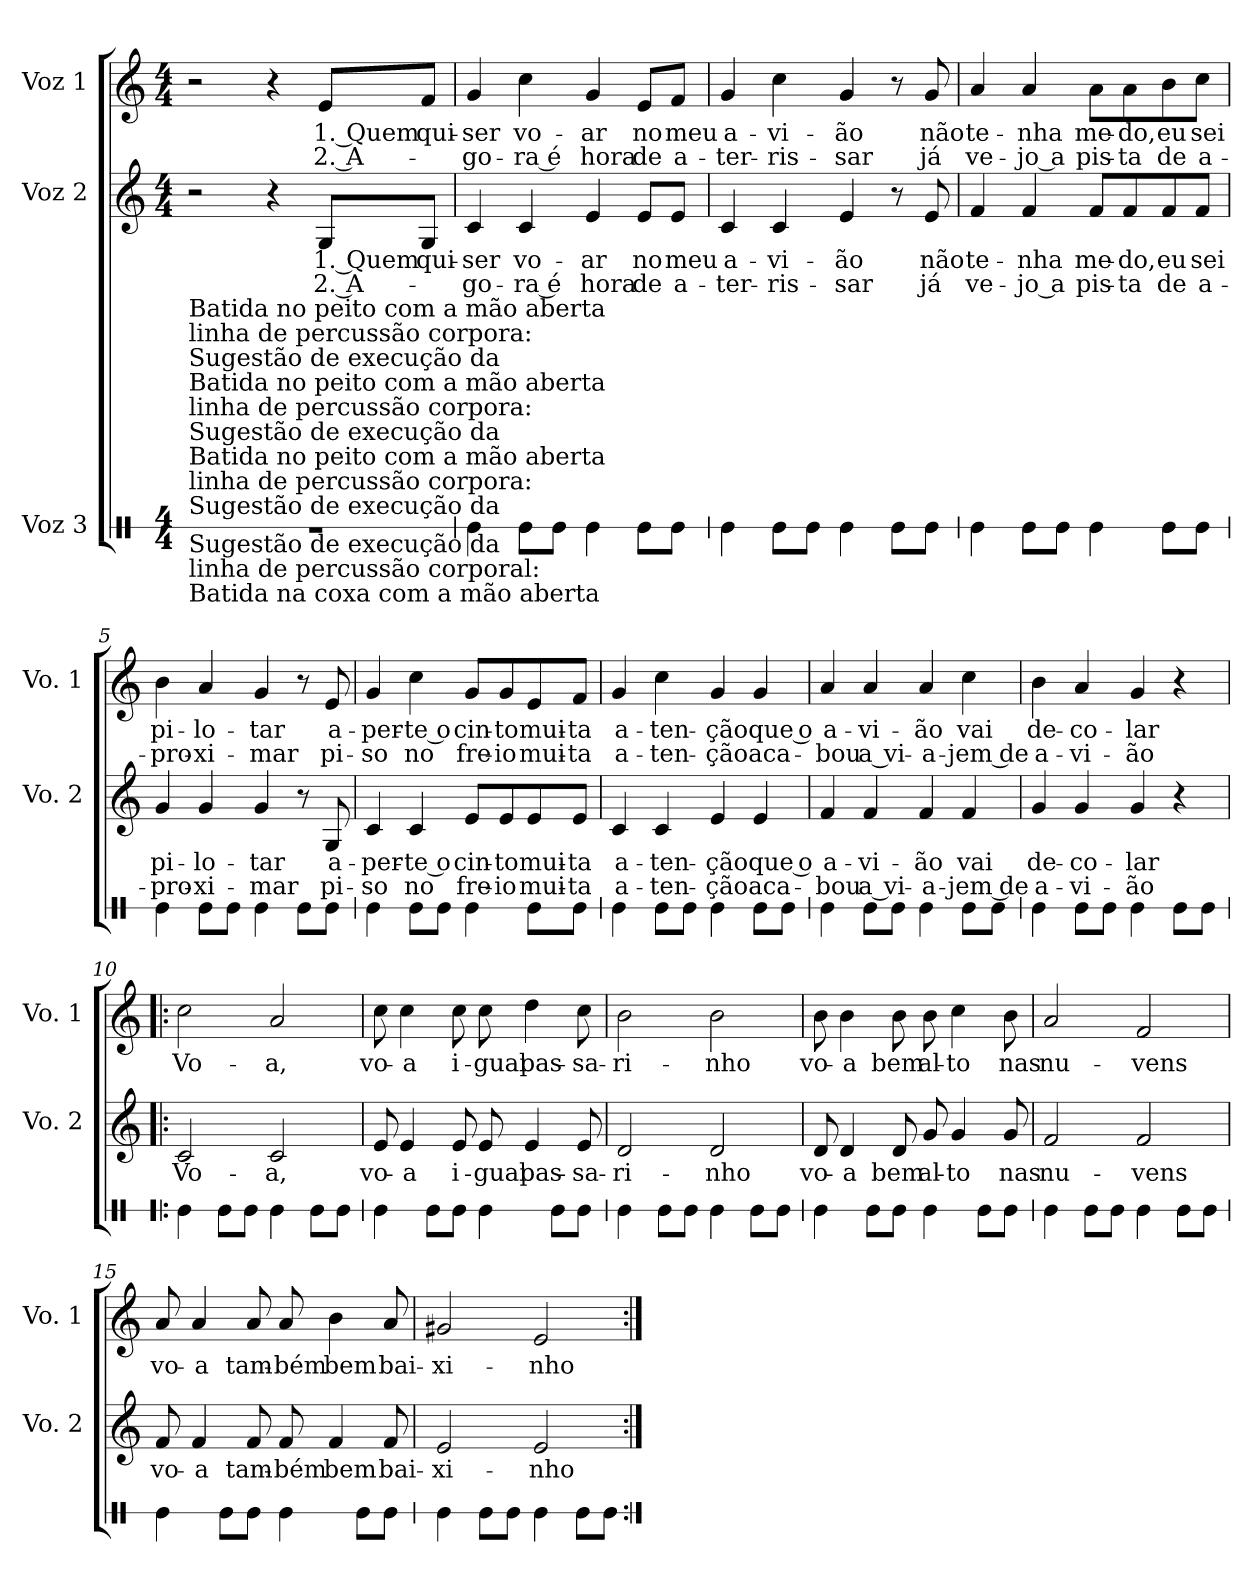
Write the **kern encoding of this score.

**kern	**kern	**text	**text	**kern	**text	**text
*part3	*part2	*part2	*part2	*part1	*part1	*part1
*staff3	*staff2	*staff2	*staff2	*staff1	*staff1	*staff1
*I"Voz 3	*I"Voz 2	*	*	*I"Voz 1	*	*
*	*I'Vo. 2	*	*	*I'Vo. 1	*	*
*stria1	*	*	*	*	*	*
*clefX	*clefG2	*	*	*clefG2	*	*
*k[]	*k[]	*	*	*k[]	*	*
*M4/4	*M4/4	*	*	*M4/4	*	*
*MM110	*MM110	*	*	*MM110	*	*
=1	=1	=1	=1	=1	=1	=1
!LO:TX:a:t=Sugestão de execução da	!	!	!	!	!	!
!LO:TX:a:t=linha de percussão corpora&colon;	!	!	!	!	!	!
!LO:TX:a:t=Batida no peito com a mão aberta	!	!	!	!	!	!
!LO:TX:a:t=Sugestão de execução da	!	!	!	!	!	!
!LO:TX:a:t=linha de percussão corpora&colon;	!	!	!	!	!	!
!LO:TX:a:t=Batida no peito com a mão aberta	!	!	!	!	!	!
!LO:TX:a:t=Sugestão de execução da	!	!	!	!	!	!
!LO:TX:a:t=linha de percussão corpora&colon;	!	!	!	!	!	!
!LO:TX:a:t=Batida no peito com a mão aberta	!	!	!	!	!	!
!LO:TX:b:t=Sugestão de execução da	!	!	!	!	!	!
!LO:TX:b:t=linha de percussão corporal&colon;	!	!	!	!	!	!
!LO:TX:b:t=Batida na coxa com a mão aberta	!	!	!	!	!	!
1r	2r	.	.	2r	.	.
.	4r	.	.	4r	.	.
!	!	!LO:LY:b	!LO:LY:b	!	!LO:LY:b	!LO:LY:b
.	8G/L	1. Quem	2. A-	8e/L	1. Quem	2. A-
!	!	!LO:LY:b	!	!	!LO:LY:b	!
.	8G/J	qui-	.	8f/J	qui-	.
=2	=2	=2	=2	=2	=2	=2
!	!	!LO:LY:b	!LO:LY:b	!	!LO:LY:b	!LO:LY:b
4Re\	4c/	-ser	-go-	4g/	-ser	-go-
!	!	!LO:LY:b	!LO:LY:b	!	!LO:LY:b	!LO:LY:b
8Re\L	4c/	vo-	-ra é	4cc\	vo-	-ra é
8Re\J	.	.	.	.	.	.
!	!	!LO:LY:b	!LO:LY:b	!	!LO:LY:b	!LO:LY:b
4Re\	4e/	-ar	hora	4g/	-ar	hora
!	!	!LO:LY:b	!LO:LY:b	!	!LO:LY:b	!LO:LY:b
8Re\L	8e/L	no	de	8e/L	no	de
!	!	!LO:LY:b	!LO:LY:b	!	!LO:LY:b	!LO:LY:b
8Re\J	8e/J	meu	a-	8f/J	meu	a-
=3	=3	=3	=3	=3	=3	=3
!	!	!LO:LY:b	!LO:LY:b	!	!LO:LY:b	!LO:LY:b
4Re\	4c/	a-	-ter-	4g/	a-	-ter-
!	!	!LO:LY:b	!LO:LY:b	!	!LO:LY:b	!LO:LY:b
8Re\L	4c/	-vi-	-ris-	4cc\	-vi-	-ris-
8Re\J	.	.	.	.	.	.
!	!	!LO:LY:b	!LO:LY:b	!	!LO:LY:b	!LO:LY:b
4Re\	4e/	-ão	-sar	4g/	-ão	-sar
8Re\L	8r	.	.	8r	.	.
!	!	!LO:LY:b	!LO:LY:b	!	!LO:LY:b	!LO:LY:b
8Re\J	8e/	não	já	8g/	não	já
=4	=4	=4	=4	=4	=4	=4
!	!	!LO:LY:b	!LO:LY:b	!	!LO:LY:b	!LO:LY:b
4Re\	4f/	te-	ve-	4a/	te-	ve-
!	!	!LO:LY:b	!LO:LY:b	!	!LO:LY:b	!LO:LY:b
8Re\L	4f/	-nha	-jo a	4a/	-nha	-jo a
8Re\J	.	.	.	.	.	.
!	!	!LO:LY:b	!LO:LY:b	!	!LO:LY:b	!LO:LY:b
4Re\	8f/L	me-	pis-	8a\L	me-	pis-
!	!	!LO:LY:b	!LO:LY:b	!	!LO:LY:b	!LO:LY:b
.	8f/	-do,	-ta	8a\	-do,	-ta
!	!	!LO:LY:b	!LO:LY:b	!	!LO:LY:b	!LO:LY:b
8Re\L	8f/	eu	de	8b\	eu	de
!	!	!LO:LY:b	!LO:LY:b	!	!LO:LY:b	!LO:LY:b
8Re\J	8f/J	sei	a-	8cc\J	sei	a-
=5	=5	=5	=5	=5	=5	=5
!	!	!LO:LY:b	!LO:LY:b	!	!LO:LY:b	!LO:LY:b
4Re\	4g/	pi-	-pro-	4b\	pi-	-pro-
!	!	!LO:LY:b	!LO:LY:b	!	!LO:LY:b	!LO:LY:b
8Re\L	4g/	-lo-	-xi-	4a/	-lo-	-xi-
8Re\J	.	.	.	.	.	.
!	!	!LO:LY:b	!LO:LY:b	!	!LO:LY:b	!LO:LY:b
4Re\	4g/	-tar	-mar	4g/	-tar	-mar
8Re\L	8r	.	.	8r	.	.
!	!	!LO:LY:b	!LO:LY:b	!	!LO:LY:b	!LO:LY:b
8Re\J	8G/	a-	pi-	8e/	a-	pi-
!!LO:LB:g=z
=6	=6	=6	=6	=6	=6	=6
!	!	!LO:LY:b	!LO:LY:b	!	!LO:LY:b	!LO:LY:b
4Re\	4c/	-per-	-so	4g/	-per-	-so
!	!	!LO:LY:b	!LO:LY:b	!	!LO:LY:b	!LO:LY:b
8Re\L	4c/	-te o	no	4cc\	-te o	no
8Re\J	.	.	.	.	.	.
!	!	!LO:LY:b	!LO:LY:b	!	!LO:LY:b	!LO:LY:b
4Re\	8e/L	cin-	fre-	8g/L	cin-	fre-
!	!	!LO:LY:b	!LO:LY:b	!	!LO:LY:b	!LO:LY:b
.	8e/	-to	-io	8g/	-to	-io
!	!	!LO:LY:b	!LO:LY:b	!	!LO:LY:b	!LO:LY:b
8Re\L	8e/	mui-	mui-	8e/	mui-	mui-
!	!	!LO:LY:b	!LO:LY:b	!	!LO:LY:b	!LO:LY:b
8Re\J	8e/J	-ta	-ta	8f/J	-ta	-ta
=7	=7	=7	=7	=7	=7	=7
!	!	!LO:LY:b	!LO:LY:b	!	!LO:LY:b	!LO:LY:b
4Re\	4c/	a-	a-	4g/	a-	a-
!	!	!LO:LY:b	!LO:LY:b	!	!LO:LY:b	!LO:LY:b
8Re\L	4c/	-ten-	-ten-	4cc\	-ten-	-ten-
8Re\J	.	.	.	.	.	.
!	!	!LO:LY:b	!LO:LY:b	!	!LO:LY:b	!LO:LY:b
4Re\	4e/	-ção	-ção	4g/	-ção	-ção
!	!	!LO:LY:b	!LO:LY:b	!	!LO:LY:b	!LO:LY:b
8Re\L	4e/	que o	aca-	4g/	que o	aca-
8Re\J	.	.	.	.	.	.
=8	=8	=8	=8	=8	=8	=8
!	!	!LO:LY:b	!LO:LY:b	!	!LO:LY:b	!LO:LY:b
4Re\	4f/	a-	-bou	4a/	a-	-bou
!	!	!LO:LY:b	!LO:LY:b	!	!LO:LY:b	!LO:LY:b
8Re\L	4f/	-vi-	a vi-	4a/	-vi-	a vi-
8Re\J	.	.	.	.	.	.
!	!	!LO:LY:b	!LO:LY:b	!	!LO:LY:b	!LO:LY:b
4Re\	4f/	-ão	-a-	4a/	-ão	-a-
!	!	!LO:LY:b	!LO:LY:b	!	!LO:LY:b	!LO:LY:b
8Re\L	4f/	vai	-jem de	4cc\	vai	-jem de
8Re\J	.	.	.	.	.	.
=9	=9	=9	=9	=9	=9	=9
!	!	!LO:LY:b	!LO:LY:b	!	!LO:LY:b	!LO:LY:b
4Re\	4g/	de-	a-	4b\	de-	a-
!	!	!LO:LY:b	!LO:LY:b	!	!LO:LY:b	!LO:LY:b
8Re\L	4g/	-co-	-vi-	4a/	-co-	-vi-
8Re\J	.	.	.	.	.	.
!	!	!LO:LY:b	!LO:LY:b	!	!LO:LY:b	!LO:LY:b
4Re\	4g/	-lar	-ão	4g/	-lar	-ão
8Re\L	4r	.	.	4r	.	.
8Re\J	.	.	.	.	.	.
!!LO:LB:g=z
=10!|:	=10!|:	=10!|:	=10!|:	=10!|:	=10!|:	=10!|:
!	!	!LO:LY:b	!	!	!LO:LY:b	!
4Re\	2c/	Vo-	.	2cc\	Vo-	.
8Re\L	.	.	.	.	.	.
8Re\J	.	.	.	.	.	.
!	!	!LO:LY:b	!	!	!LO:LY:b	!
4Re\	2c/	-a,	.	2a/	-a,	.
8Re\L	.	.	.	.	.	.
8Re\J	.	.	.	.	.	.
=11	=11	=11	=11	=11	=11	=11
!	!	!LO:LY:b	!	!	!LO:LY:b	!
4Re\	8e/	vo-	.	8cc\	vo-	.
!	!	!LO:LY:b	!	!	!LO:LY:b	!
.	4e/	-a	.	4cc\	-a	.
8Re\L	.	.	.	.	.	.
!	!	!LO:LY:b	!	!	!LO:LY:b	!
8Re\J	8e/	i-	.	8cc\	i-	.
!	!	!LO:LY:b	!	!	!LO:LY:b	!
4Re\	8e/	-gual	.	8cc\	-gual	.
!	!	!LO:LY:b	!	!	!LO:LY:b	!
.	4e/	pas-	.	4dd\	pas-	.
8Re\L	.	.	.	.	.	.
!	!	!LO:LY:b	!	!	!LO:LY:b	!
8Re\J	8e/	-sa-	.	8cc\	-sa-	.
=12	=12	=12	=12	=12	=12	=12
!	!	!LO:LY:b	!	!	!LO:LY:b	!
4Re\	2d/	-ri-	.	2b\	-ri-	.
8Re\L	.	.	.	.	.	.
8Re\J	.	.	.	.	.	.
!	!	!LO:LY:b	!	!	!LO:LY:b	!
4Re\	2d/	-nho	.	2b\	-nho	.
8Re\L	.	.	.	.	.	.
8Re\J	.	.	.	.	.	.
=13	=13	=13	=13	=13	=13	=13
!	!	!LO:LY:b	!	!	!LO:LY:b	!
4Re\	8d/	vo-	.	8b\	vo-	.
!	!	!LO:LY:b	!	!	!LO:LY:b	!
.	4d/	-a	.	4b\	-a	.
8Re\L	.	.	.	.	.	.
!	!	!LO:LY:b	!	!	!LO:LY:b	!
8Re\J	8d/	bem	.	8b\	bem	.
!	!	!LO:LY:b	!	!	!LO:LY:b	!
4Re\	8g/	al-	.	8b\	al-	.
!	!	!LO:LY:b	!	!	!LO:LY:b	!
.	4g/	-to	.	4cc\	-to	.
8Re\L	.	.	.	.	.	.
!	!	!LO:LY:b	!	!	!LO:LY:b	!
8Re\J	8g/	nas	.	8b\	nas	.
!!LO:LB:g=z
=14	=14	=14	=14	=14	=14	=14
!	!	!LO:LY:b	!	!	!LO:LY:b	!
4Re\	2f/	nu-	.	2a/	nu-	.
8Re\L	.	.	.	.	.	.
8Re\J	.	.	.	.	.	.
!	!	!LO:LY:b	!	!	!LO:LY:b	!
4Re\	2f/	-vens	.	2f/	-vens	.
8Re\L	.	.	.	.	.	.
8Re\J	.	.	.	.	.	.
=15	=15	=15	=15	=15	=15	=15
!	!	!LO:LY:b	!	!	!LO:LY:b	!
4Re\	8f/	vo-	.	8a/	vo-	.
!	!	!LO:LY:b	!	!	!LO:LY:b	!
.	4f/	-a	.	4a/	-a	.
8Re\L	.	.	.	.	.	.
!	!	!LO:LY:b	!	!	!LO:LY:b	!
8Re\J	8f/	tam-	.	8a/	tam-	.
!	!	!LO:LY:b	!	!	!LO:LY:b	!
4Re\	8f/	-bém	.	8a/	-bém	.
!	!	!LO:LY:b	!	!	!LO:LY:b	!
.	4f/	bem	.	4b\	bem	.
8Re\L	.	.	.	.	.	.
!	!	!LO:LY:b	!	!	!LO:LY:b	!
8Re\J	8f/	bai-	.	8a/	bai-	.
=16	=16	=16	=16	=16	=16	=16
!	!	!LO:LY:b	!	!	!LO:LY:b	!
4Re\	2e/	-xi-	.	2g#X/	-xi-	.
8Re\L	.	.	.	.	.	.
8Re\J	.	.	.	.	.	.
!	!	!LO:LY:b	!	!	!LO:LY:b	!
4Re\	2e/	-nho	.	2e/	-nho	.
8Re\L	.	.	.	.	.	.
8Re\J	.	.	.	.	.	.
=:|!	=:|!	=:|!	=:|!	=:|!	=:|!	=:|!
*-	*-	*-	*-	*-	*-	*-
